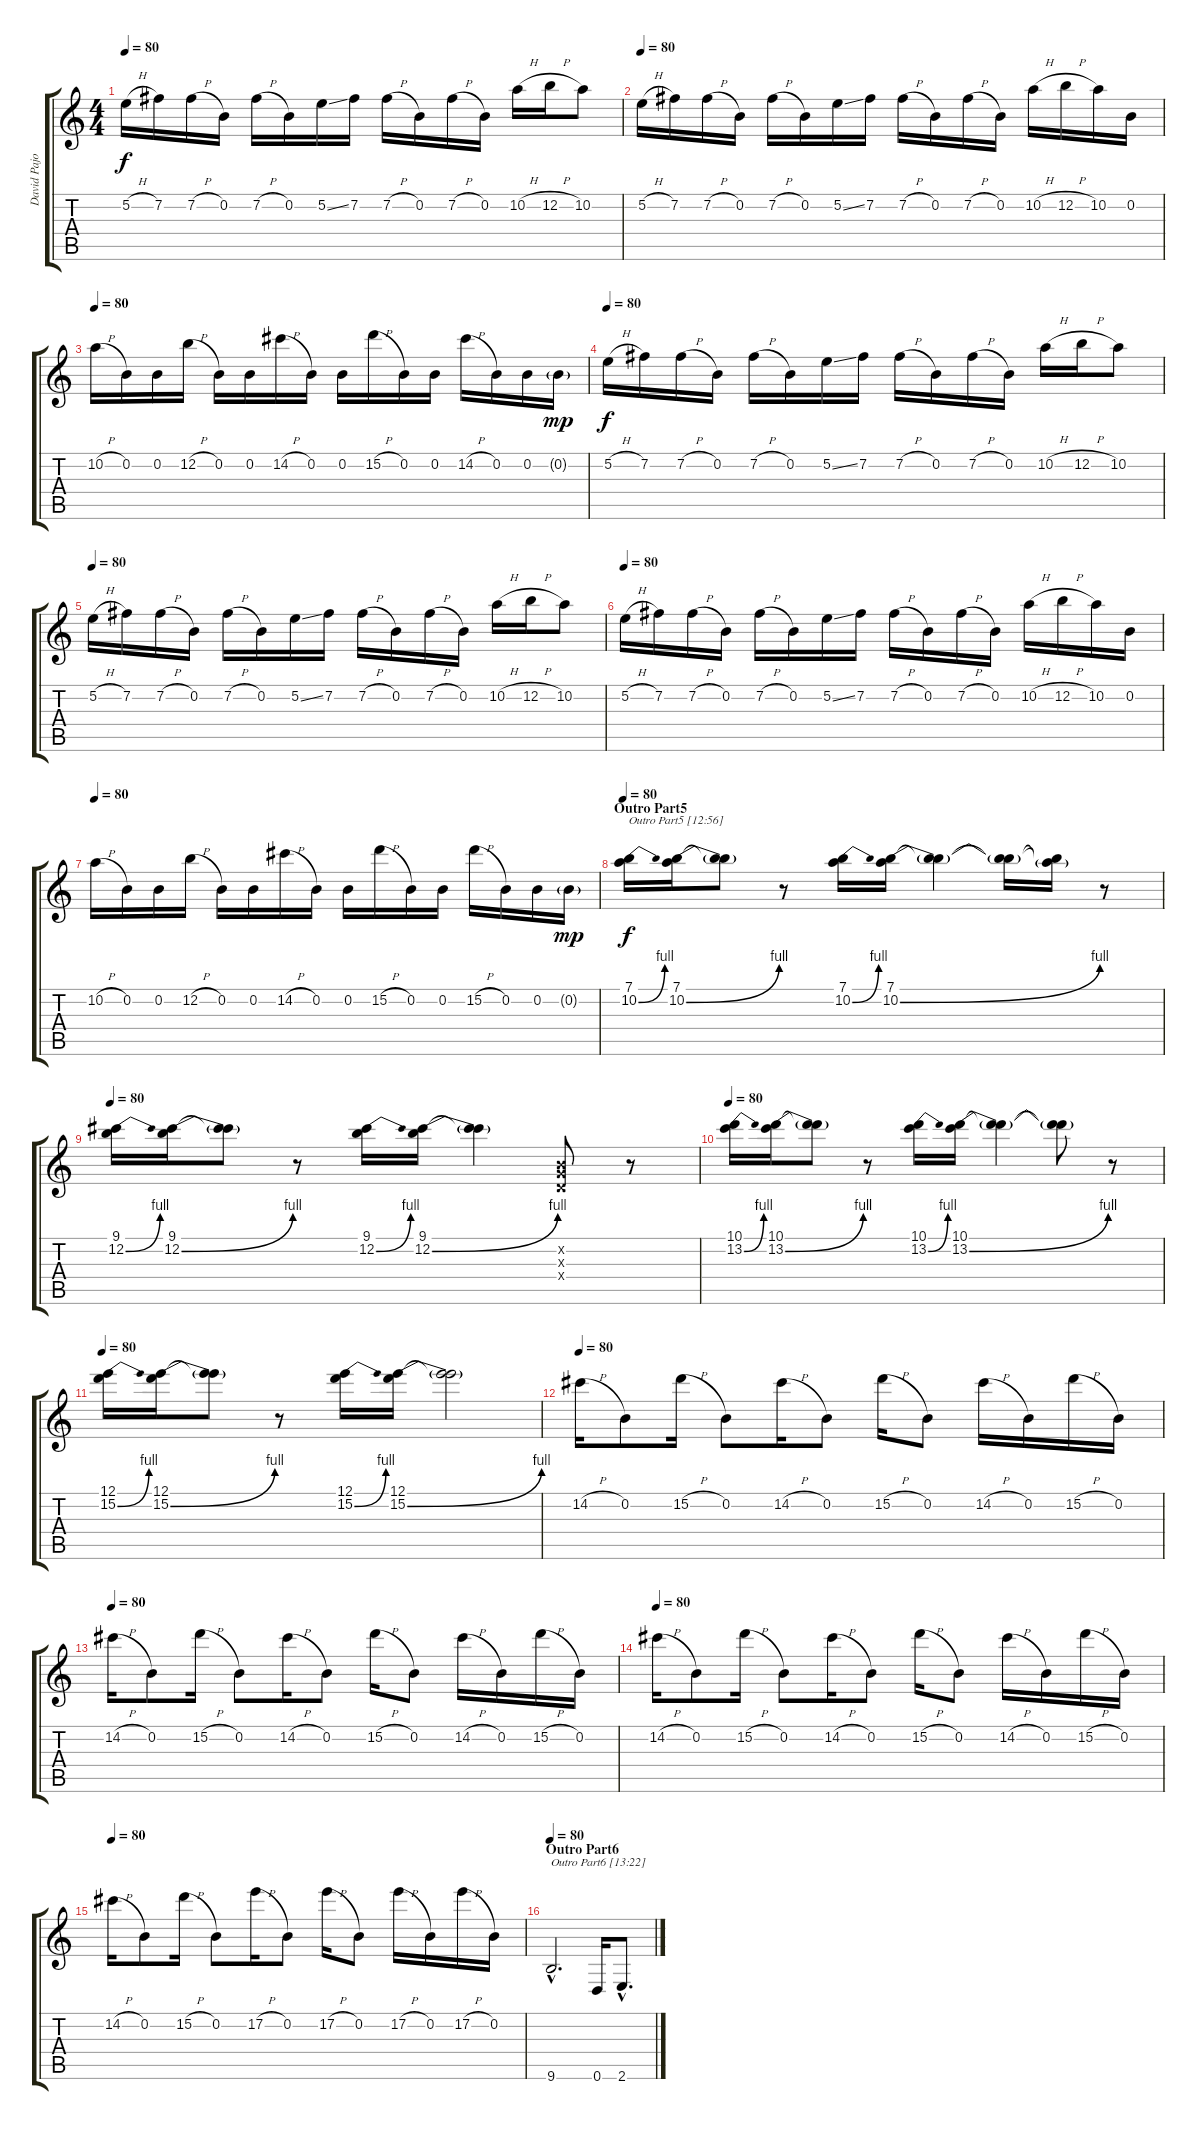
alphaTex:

\track ("David Pajo" "David Pajo") {instrument electricguitarjazz}
\staff {score tabs}
\tuning (E4 B3 G3 D3 A2 D2) {hide}
\ts (4 4)
\tempo 80
\clef g2
\ks c
5.2{h}.16{dy f instrument distortionguitar} 7.2.16 7.2{h}.16 0.2.16 7.2{h}.16 0.2.16 5.2{ss}.16 7.2.16 7.2{h}.16 0.2.16 7.2{h}.16 0.2.16 10.2{h}.16 12.2{h}.16 10.2.8 |
\tempo 80
5.2{h}.16{instrument distortionguitar} 7.2.16 7.2{h}.16 0.2.16 7.2{h}.16 0.2.16 5.2{ss}.16 7.2.16 7.2{h}.16 0.2.16 7.2{h}.16 0.2.16 10.2{h}.16 12.2{h}.16 10.2.16 0.2.16 |
\tempo 80
10.2{h}.16{instrument distortionguitar} 0.2.16 0.2.16 12.2{h}.16 0.2.16 0.2.16 14.2{h}.16 0.2.16 0.2.16 15.2{h}.16 0.2.16 0.2.16 14.2{h}.16 0.2.16 0.2.16 0.2{g}.16{dy mp} |
\tempo 80
5.2{h}.16{dy f instrument distortionguitar} 7.2.16 7.2{h}.16 0.2.16 7.2{h}.16 0.2.16 5.2{ss}.16 7.2.16 7.2{h}.16 0.2.16 7.2{h}.16 0.2.16 10.2{h}.16 12.2{h}.16 10.2.8 |
\tempo 80
5.2{h}.16{instrument distortionguitar} 7.2.16 7.2{h}.16 0.2.16 7.2{h}.16 0.2.16 5.2{ss}.16 7.2.16 7.2{h}.16 0.2.16 7.2{h}.16 0.2.16 10.2{h}.16 12.2{h}.16 10.2.8 |
\tempo 80
5.2{h}.16{instrument distortionguitar} 7.2.16 7.2{h}.16 0.2.16 7.2{h}.16 0.2.16 5.2{ss}.16 7.2.16 7.2{h}.16 0.2.16 7.2{h}.16 0.2.16 10.2{h}.16 12.2{h}.16 10.2.16 0.2.16 |
\tempo 80
10.2{h}.16{instrument distortionguitar} 0.2.16 0.2.16 12.2{h}.16 0.2.16 0.2.16 14.2{h}.16 0.2.16 0.2.16 15.2{h}.16 0.2.16 0.2.16 15.2{h}.16 0.2.16 0.2.16 0.2{g}.16{dy mp} |
\section ("" "Outro Part5 ")
\tempo 80
(7.1 10.2{be (bend 0 0 60 4)}).16{txt "Outro Part5 [12:56]" dy f instrument distortionguitar} (7.1 10.2{be (bend 0 0 60 4)}).16 (7.1{t} 10.2{t}).8 r.8 (7.1 10.2{be (bend 0 0 60 4)}).16 (7.1 10.2{be (bend 0 0 60 4)}).16 (7.1{t} 10.2{t}).4 (7.1{t} 10.2{t}).16 (7.1{t} 10.2{t}).16 r.8 |
\tempo 80
(9.1 12.2{be (bend 0 0 60 4)}).16{instrument distortionguitar} (9.1 12.2{be (bend 0 0 60 4)}).16 (9.1{t} 12.2{t}).8 r.8 (9.1 12.2{be (bend 0 0 60 4)}).16 (9.1 12.2{be (bend 0 0 60 4)}).16 (9.1{t} 12.2{t}).4 (0.2{x} 0.3{x} 0.4{x}).8 r.8 |
\tempo 80
(10.1 13.2{be (bend 0 0 60 4)}).16{instrument distortionguitar} (10.1 13.2{be (bend 0 0 60 4)}).16 (10.1{t} 13.2{t}).8 r.8 (10.1 13.2{be (bend 0 0 60 4)}).16 (10.1 13.2{be (bend 0 0 60 4)}).16 (10.1{t} 13.2{t}).4 (10.1{t} 13.2{t}).8 r.8 |
\tempo 80
(12.1 15.2{be (bend 0 0 60 4)}).16{instrument distortionguitar} (12.1 15.2{be (bend 0 0 60 4)}).16 (12.1{t} 15.2{t}).8 r.8 (12.1 15.2{be (bend 0 0 60 4)}).16 (12.1 15.2{be (bend 0 0 60 4)}).16 (12.1{t} 15.2{t}).2 |
\tempo 80
14.2{h}.16{instrument distortionguitar} 0.2.8 15.2{h}.16 0.2.8 14.2{h}.16 0.2.8 15.2{h}.16 0.2.8 14.2{h}.16 0.2.16 15.2{h}.16 0.2.16 |
\tempo 80
14.2{h}.16{instrument distortionguitar} 0.2.8 15.2{h}.16 0.2.8 14.2{h}.16 0.2.8 15.2{h}.16 0.2.8 14.2{h}.16 0.2.16 15.2{h}.16 0.2.16 |
\tempo 80
14.2{h}.16{instrument distortionguitar} 0.2.8 15.2{h}.16 0.2.8 14.2{h}.16 0.2.8 15.2{h}.16 0.2.8 14.2{h}.16 0.2.16 15.2{h}.16 0.2.16 |
\tempo 80
14.2{h}.16{instrument distortionguitar} 0.2.8 15.2{h}.16 0.2.8 17.2{h}.16 0.2.8 17.2{h}.16 0.2.8 17.2{h}.16 0.2.16 17.2{h}.16 0.2.16 |
\section ("" "Outro Part6")
\tempo 80
9.6{hac}.2{d txt "Outro Part6 [13:22]" instrument distortionguitar} 0.6.16 2.6{hac}.8{d}
